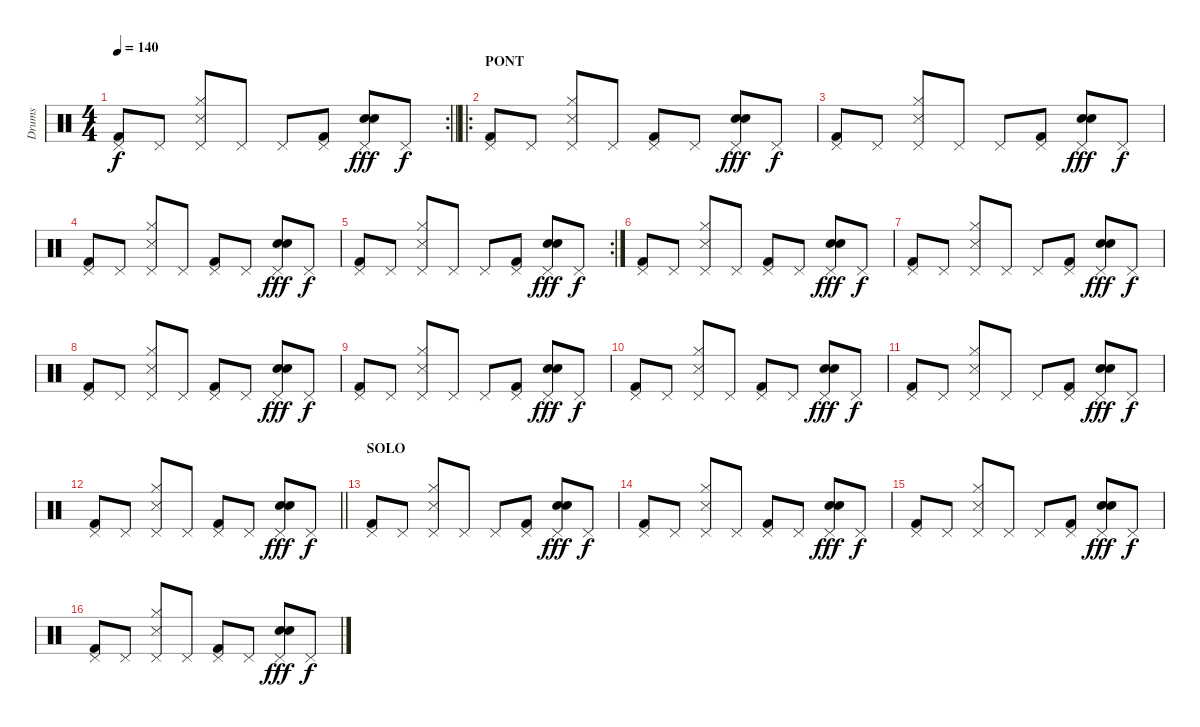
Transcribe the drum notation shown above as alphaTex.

\track ("Drums" "Drums") {instrument percussion}
\staff {score}
\articulation defaults
\rc 2
\ts (4 4)
\tempo 140
\clef neutral
\barLineRight lightlight
\ks c
("Pedal Hi-Hat (hit)" "Kick (hit) 2").8{dy f} "Pedal Hi-Hat (hit)".8 ("Pedal Hi-Hat (hit)" "Hi-Hat (closed)" "Snare (side stick) 3").8 "Pedal Hi-Hat (hit)".8 "Pedal Hi-Hat (hit)".8 ("Pedal Hi-Hat (hit)" "Kick (hit) 2").8 ("Pedal Hi-Hat (hit)" "Hand Clap (hit)" "Hand Clap (hit)").8{dy fff} "Pedal Hi-Hat (hit)".8{dy f} |
\ro
\section ("" "PONT")
("Pedal Hi-Hat (hit)" "Kick (hit) 2").8 "Pedal Hi-Hat (hit)".8 ("Pedal Hi-Hat (hit)" "Hi-Hat (closed)" "Snare (side stick) 3").8 "Pedal Hi-Hat (hit)".8 ("Pedal Hi-Hat (hit)" "Kick (hit) 2").8 "Pedal Hi-Hat (hit)".8 ("Pedal Hi-Hat (hit)" "Hand Clap (hit)" "Hand Clap (hit)").8{dy fff} "Pedal Hi-Hat (hit)".8{dy f} |
("Pedal Hi-Hat (hit)" "Kick (hit) 2").8 "Pedal Hi-Hat (hit)".8 ("Pedal Hi-Hat (hit)" "Hi-Hat (closed)" "Snare (side stick) 3").8 "Pedal Hi-Hat (hit)".8 "Pedal Hi-Hat (hit)".8 ("Pedal Hi-Hat (hit)" "Kick (hit) 2").8 ("Pedal Hi-Hat (hit)" "Hand Clap (hit)" "Hand Clap (hit)").8{dy fff} "Pedal Hi-Hat (hit)".8{dy f} |
("Pedal Hi-Hat (hit)" "Kick (hit) 2").8 "Pedal Hi-Hat (hit)".8 ("Pedal Hi-Hat (hit)" "Hi-Hat (closed)" "Snare (side stick) 3").8 "Pedal Hi-Hat (hit)".8 ("Pedal Hi-Hat (hit)" "Kick (hit) 2").8 "Pedal Hi-Hat (hit)".8 ("Pedal Hi-Hat (hit)" "Hand Clap (hit)" "Hand Clap (hit)").8{dy fff} "Pedal Hi-Hat (hit)".8{dy f} |
\rc 2
("Pedal Hi-Hat (hit)" "Kick (hit) 2").8 "Pedal Hi-Hat (hit)".8 ("Pedal Hi-Hat (hit)" "Hi-Hat (closed)" "Snare (side stick) 3").8 "Pedal Hi-Hat (hit)".8 "Pedal Hi-Hat (hit)".8 ("Pedal Hi-Hat (hit)" "Kick (hit) 2").8 ("Pedal Hi-Hat (hit)" "Hand Clap (hit)" "Hand Clap (hit)").8{dy fff} "Pedal Hi-Hat (hit)".8{dy f} |
("Pedal Hi-Hat (hit)" "Kick (hit) 2").8 "Pedal Hi-Hat (hit)".8 ("Pedal Hi-Hat (hit)" "Hi-Hat (closed)" "Snare (side stick) 3").8 "Pedal Hi-Hat (hit)".8 ("Pedal Hi-Hat (hit)" "Kick (hit) 2").8 "Pedal Hi-Hat (hit)".8 ("Pedal Hi-Hat (hit)" "Hand Clap (hit)" "Hand Clap (hit)").8{dy fff} "Pedal Hi-Hat (hit)".8{dy f} |
("Pedal Hi-Hat (hit)" "Kick (hit) 2").8 "Pedal Hi-Hat (hit)".8 ("Pedal Hi-Hat (hit)" "Hi-Hat (closed)" "Snare (side stick) 3").8 "Pedal Hi-Hat (hit)".8 "Pedal Hi-Hat (hit)".8 ("Pedal Hi-Hat (hit)" "Kick (hit) 2").8 ("Pedal Hi-Hat (hit)" "Hand Clap (hit)" "Hand Clap (hit)").8{dy fff} "Pedal Hi-Hat (hit)".8{dy f} |
("Pedal Hi-Hat (hit)" "Kick (hit) 2").8 "Pedal Hi-Hat (hit)".8 ("Pedal Hi-Hat (hit)" "Hi-Hat (closed)" "Snare (side stick) 3").8 "Pedal Hi-Hat (hit)".8 ("Pedal Hi-Hat (hit)" "Kick (hit) 2").8 "Pedal Hi-Hat (hit)".8 ("Pedal Hi-Hat (hit)" "Hand Clap (hit)" "Hand Clap (hit)").8{dy fff} "Pedal Hi-Hat (hit)".8{dy f} |
("Pedal Hi-Hat (hit)" "Kick (hit) 2").8 "Pedal Hi-Hat (hit)".8 ("Pedal Hi-Hat (hit)" "Hi-Hat (closed)" "Snare (side stick) 3").8 "Pedal Hi-Hat (hit)".8 "Pedal Hi-Hat (hit)".8 ("Pedal Hi-Hat (hit)" "Kick (hit) 2").8 ("Pedal Hi-Hat (hit)" "Hand Clap (hit)" "Hand Clap (hit)").8{dy fff} "Pedal Hi-Hat (hit)".8{dy f} |
("Pedal Hi-Hat (hit)" "Kick (hit) 2").8 "Pedal Hi-Hat (hit)".8 ("Pedal Hi-Hat (hit)" "Hi-Hat (closed)" "Snare (side stick) 3").8 "Pedal Hi-Hat (hit)".8 ("Pedal Hi-Hat (hit)" "Kick (hit) 2").8 "Pedal Hi-Hat (hit)".8 ("Pedal Hi-Hat (hit)" "Hand Clap (hit)" "Hand Clap (hit)").8{dy fff} "Pedal Hi-Hat (hit)".8{dy f} |
("Pedal Hi-Hat (hit)" "Kick (hit) 2").8 "Pedal Hi-Hat (hit)".8 ("Pedal Hi-Hat (hit)" "Hi-Hat (closed)" "Snare (side stick) 3").8 "Pedal Hi-Hat (hit)".8 "Pedal Hi-Hat (hit)".8 ("Pedal Hi-Hat (hit)" "Kick (hit) 2").8 ("Pedal Hi-Hat (hit)" "Hand Clap (hit)" "Hand Clap (hit)").8{dy fff} "Pedal Hi-Hat (hit)".8{dy f} |
\barLineRight lightlight
("Pedal Hi-Hat (hit)" "Kick (hit) 2").8 "Pedal Hi-Hat (hit)".8 ("Pedal Hi-Hat (hit)" "Hi-Hat (closed)" "Snare (side stick) 3").8 "Pedal Hi-Hat (hit)".8 ("Pedal Hi-Hat (hit)" "Kick (hit) 2").8 "Pedal Hi-Hat (hit)".8 ("Pedal Hi-Hat (hit)" "Hand Clap (hit)" "Hand Clap (hit)").8{dy fff} "Pedal Hi-Hat (hit)".8{dy f} |
\section ("" "SOLO")
("Pedal Hi-Hat (hit)" "Kick (hit) 2").8 "Pedal Hi-Hat (hit)".8 ("Pedal Hi-Hat (hit)" "Hi-Hat (closed)" "Snare (side stick) 3").8 "Pedal Hi-Hat (hit)".8 "Pedal Hi-Hat (hit)".8 ("Pedal Hi-Hat (hit)" "Kick (hit) 2").8 ("Pedal Hi-Hat (hit)" "Hand Clap (hit)" "Hand Clap (hit)").8{dy fff} "Pedal Hi-Hat (hit)".8{dy f} |
("Pedal Hi-Hat (hit)" "Kick (hit) 2").8 "Pedal Hi-Hat (hit)".8 ("Pedal Hi-Hat (hit)" "Hi-Hat (closed)" "Snare (side stick) 3").8 "Pedal Hi-Hat (hit)".8 ("Pedal Hi-Hat (hit)" "Kick (hit) 2").8 "Pedal Hi-Hat (hit)".8 ("Pedal Hi-Hat (hit)" "Hand Clap (hit)" "Hand Clap (hit)").8{dy fff} "Pedal Hi-Hat (hit)".8{dy f} |
("Pedal Hi-Hat (hit)" "Kick (hit) 2").8 "Pedal Hi-Hat (hit)".8 ("Pedal Hi-Hat (hit)" "Hi-Hat (closed)" "Snare (side stick) 3").8 "Pedal Hi-Hat (hit)".8 "Pedal Hi-Hat (hit)".8 ("Pedal Hi-Hat (hit)" "Kick (hit) 2").8 ("Pedal Hi-Hat (hit)" "Hand Clap (hit)" "Hand Clap (hit)").8{dy fff} "Pedal Hi-Hat (hit)".8{dy f} |
("Pedal Hi-Hat (hit)" "Kick (hit) 2").8 "Pedal Hi-Hat (hit)".8 ("Pedal Hi-Hat (hit)" "Hi-Hat (closed)" "Snare (side stick) 3").8 "Pedal Hi-Hat (hit)".8 ("Pedal Hi-Hat (hit)" "Kick (hit) 2").8 "Pedal Hi-Hat (hit)".8 ("Pedal Hi-Hat (hit)" "Hand Clap (hit)" "Hand Clap (hit)").8{dy fff} "Pedal Hi-Hat (hit)".8{dy f}
